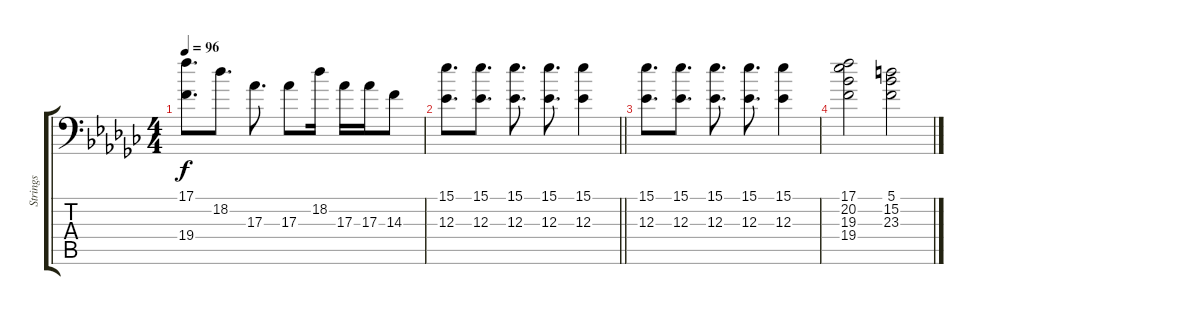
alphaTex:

\track ("Strings" "Strings") {instrument stringensemble1}
\staff {score tabs}
\tuning (C4 G3 Eb3 Bb2 F2 Bb1) {hide}
\ts (4 4)
\tempo 96
\clef f4
\ks gb
(17.1 19.4).8{d dy f} 18.2.8{d} 17.3.8{d} 17.3.8 18.2.16 17.3.16 17.3.16 14.3.8 |
\barLineRight lightlight
(15.1 12.3).8{d} (15.1 12.3).8{d} (15.1 12.3).8{d} (15.1 12.3).8{d} (15.1 12.3).4 |
(15.1 12.3).8{d} (15.1 12.3).8{d} (15.1 12.3).8{d} (15.1 12.3).8{d} (15.1 12.3).4 |
(17.1 20.2 19.3 19.4).2 (5.1 15.2 23.3).2
